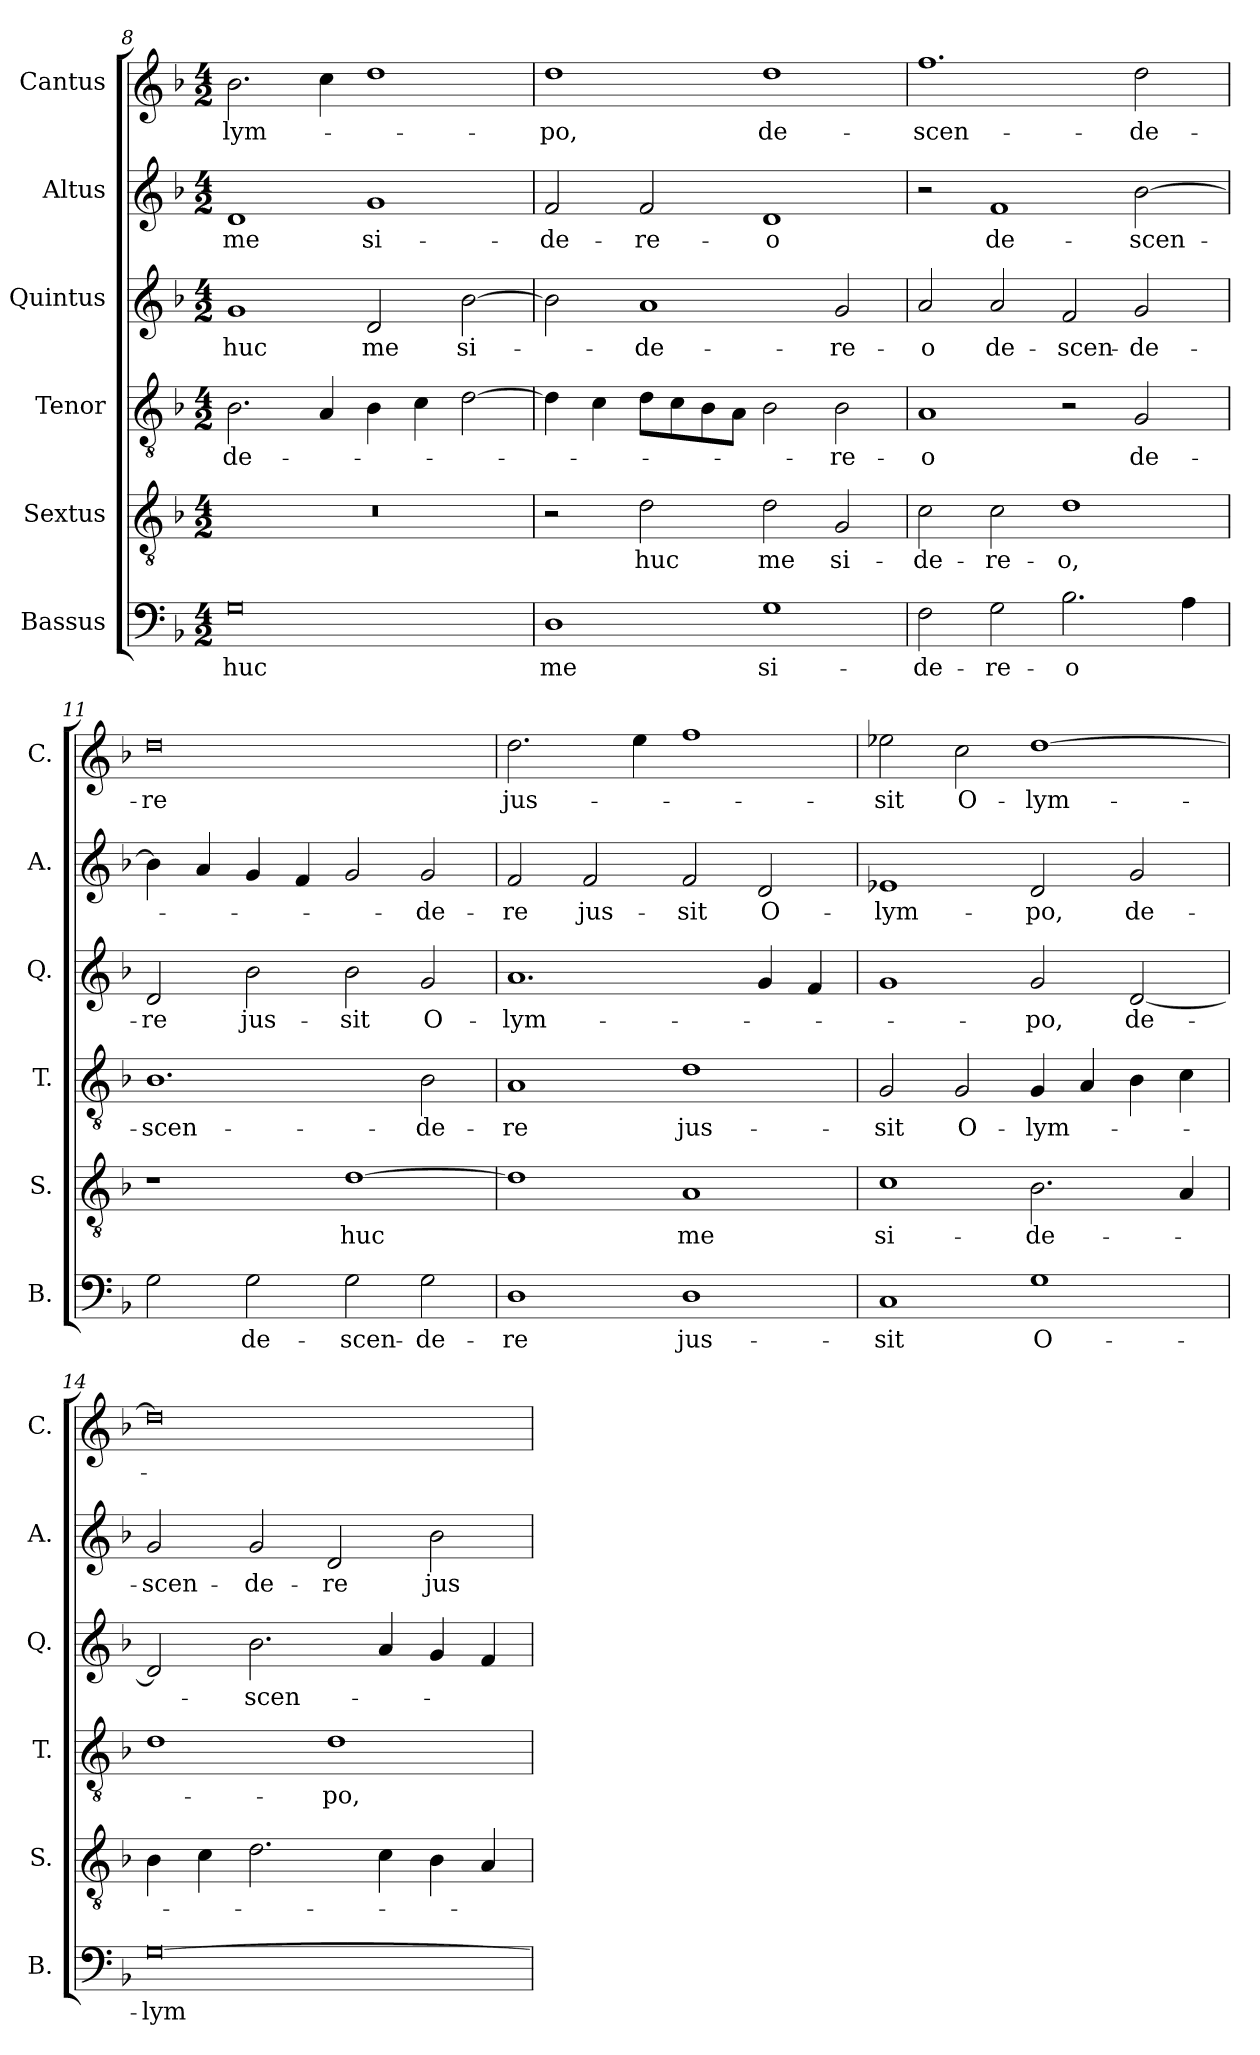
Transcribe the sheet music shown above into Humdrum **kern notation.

**kern	**text	**kern	**text	**kern	**text	**kern	**text	**kern	**text	**kern	**text
*part6	*part6	*part5	*part5	*part4	*part4	*part3	*part3	*part2	*part2	*part1	*part1
*staff6	*staff6	*staff5	*staff5	*staff4	*staff4	*staff3	*staff3	*staff2	*staff2	*staff1	*staff1
*I"Bassus	*	*I"Sextus	*	*I"Tenor	*	*I"Quintus	*	*I"Altus	*	*I"Cantus	*
*I'B.	*	*I'S.	*	*I'T.	*	*I'Q.	*	*I'A.	*	*I'C.	*
*clefF4	*	*clefGv2	*	*clefGv2	*	*clefG2	*	*clefG2	*	*clefG2	*
*k[b-]	*	*k[b-]	*	*k[b-]	*	*k[b-]	*	*k[b-]	*	*k[b-]	*
*M4/2	*	*M4/2	*	*M4/2	*	*M4/2	*	*M4/2	*	*M4/2	*
=8	=8	=8	=8	=8	=8	=8	=8	=8	=8	=8	=8
!	!LO:LY:b	!	!	!	!LO:LY:b	!	!LO:LY:b	!	!LO:LY:b	!	!LO:LY:b
0G	huc	0r	.	2.B-\	-de-	1g	huc	1d	me	2.b-\	-lym-
.	.	.	.	4A/	.	.	.	.	.	4cc\	.
!	!	!	!	!	!	!	!LO:LY:b	!	!LO:LY:b	!	!
.	.	.	.	4B-\	.	2d/	me	1g	si-	1dd	.
.	.	.	.	4c\	.	.	.	.	.	.	.
!	!	!	!	!	!	!	!LO:LY:b	!	!	!	!
.	.	.	.	[2d\	.	[2b-\	si-	.	.	.	.
!!LO:LB:g=z
=9	=9	=9	=9	=9	=9	=9	=9	=9	=9	=9	=9
!	!LO:LY:b	!	!	!	!	!	!	!	!LO:LY:b	!	!LO:LY:b
1D	me	2r	.	4d\]	.	2b-\]	.	2f/	-de-	1dd	-po,
.	.	.	.	4c\	.	.	.	.	.	.	.
!	!	!	!LO:LY:b	!	!	!	!LO:LY:b	!	!LO:LY:b	!	!
.	.	2d\	huc	8d\L	.	1a	-de-	2f/	-re-	.	.
.	.	.	.	8c\	.	.	.	.	.	.	.
.	.	.	.	8B-\	.	.	.	.	.	.	.
.	.	.	.	8A\J	.	.	.	.	.	.	.
!	!LO:LY:b	!	!LO:LY:b	!	!	!	!	!	!LO:LY:b	!	!LO:LY:b
1G	si-	2d\	me	2B-\	.	.	.	1d	-o	1dd	de-
!	!	!	!LO:LY:b	!	!LO:LY:b	!	!LO:LY:b	!	!	!	!
.	.	2G/	si-	2B-\	-re-	2g/	-re-	.	.	.	.
=10	=10	=10	=10	=10	=10	=10	=10	=10	=10	=10	=10
!	!LO:LY:b	!	!LO:LY:b	!	!LO:LY:b	!	!LO:LY:b	!	!	!	!LO:LY:b
2F\	-de-	2c\	-de-	1A	-o	2a/	-o	2r	.	1.ff	-scen-
!	!LO:LY:b	!	!LO:LY:b	!	!	!	!LO:LY:b	!	!LO:LY:b	!	!
2G\	-re-	2c\	-re-	.	.	2a/	de-	1f	de-	.	.
!	!LO:LY:b	!	!LO:LY:b	!	!	!	!LO:LY:b	!	!	!	!
2.B-\	-o	1d	-o,	2r	.	2f/	-scen-	.	.	.	.
!	!	!	!	!	!LO:LY:b	!	!LO:LY:b	!	!LO:LY:b	!	!LO:LY:b
.	.	.	.	2G/	de-	2g/	-de-	[2b-\	-scen-	2dd\	-de-
4A\	.	.	.	.	.	.	.	.	.	.	.
=11	=11	=11	=11	=11	=11	=11	=11	=11	=11	=11	=11
!	!	!	!	!	!LO:LY:b	!	!LO:LY:b	!	!	!	!LO:LY:b
2G\	.	1r	.	1.B-	-scen-	2d/	-re	4b-\]	.	0dd	-re
.	.	.	.	.	.	.	.	4a/	.	.	.
!	!LO:LY:b	!	!	!	!	!	!LO:LY:b	!	!	!	!
2G\	de-	.	.	.	.	2b-\	jus-	4g/	.	.	.
.	.	.	.	.	.	.	.	4f/	.	.	.
!	!LO:LY:b	!	!LO:LY:b	!	!	!	!LO:LY:b	!	!	!	!
2G\	-scen-	[1d	huc	.	.	2b-\	-sit	2g/	.	.	.
!	!LO:LY:b	!	!	!	!LO:LY:b	!	!LO:LY:b	!	!LO:LY:b	!	!
2G\	-de-	.	.	2B-\	-de-	2g/	O-	2g/	-de-	.	.
=12	=12	=12	=12	=12	=12	=12	=12	=12	=12	=12	=12
!	!LO:LY:b	!	!	!	!LO:LY:b	!	!LO:LY:b	!	!LO:LY:b	!	!LO:LY:b
1D	-re	1d]	.	1A	-re	1.a	-lym-	2f/	-re	2.dd\	jus-
!	!	!	!	!	!	!	!	!	!LO:LY:b	!	!
.	.	.	.	.	.	.	.	2f/	jus-	.	.
.	.	.	.	.	.	.	.	.	.	4ee\	.
!	!LO:LY:b	!	!LO:LY:b	!	!LO:LY:b	!	!	!	!LO:LY:b	!	!
1D	jus-	1A	me	1d	jus-	.	.	2f/	-sit	1ff	.
!	!	!	!	!	!	!	!	!	!LO:LY:b	!	!
.	.	.	.	.	.	4g/	.	2d/	O-	.	.
.	.	.	.	.	.	4f/	.	.	.	.	.
=13	=13	=13	=13	=13	=13	=13	=13	=13	=13	=13	=13
!	!LO:LY:b	!	!LO:LY:b	!	!LO:LY:b	!	!	!	!LO:LY:b	!	!LO:LY:b
1C	-sit	1c	si-	2G/	-sit	1g	.	1e-X	-lym-	2ee-X\	-sit
!	!	!	!	!	!LO:LY:b	!	!	!	!	!	!LO:LY:b
.	.	.	.	2G/	O-	.	.	.	.	2cc\	O-
!	!LO:LY:b	!	!LO:LY:b	!	!LO:LY:b	!	!LO:LY:b	!	!LO:LY:b	!	!LO:LY:b
1G	O-	2.B-\	-de-	4G/	-lym-	2g/	-po,	2d/	-po,	[1dd	-lym-
.	.	.	.	4A/	.	.	.	.	.	.	.
!	!	!	!	!	!	!	!LO:LY:b	!	!LO:LY:b	!	!
.	.	.	.	4B-\	.	[2d/	de-	2g/	de-	.	.
.	.	4A/	.	4c\	.	.	.	.	.	.	.
=14	=14	=14	=14	=14	=14	=14	=14	=14	=14	=14	=14
!	!LO:LY:b	!	!	!	!	!	!	!	!LO:LY:b	!	!
[0G	-lym-	4B-\	.	1d	.	2d/]	.	2g/	-scen-	0dd]	.
.	.	4c\	.	.	.	.	.	.	.	.	.
!	!	!	!	!	!	!	!LO:LY:b	!	!LO:LY:b	!	!
.	.	2.d\	.	.	.	2.b-\	-scen-	2g/	-de-	.	.
!	!	!	!	!	!LO:LY:b	!	!	!	!LO:LY:b	!	!
.	.	.	.	1d	-po,	.	.	2d/	-re	.	.
.	.	4c\	.	.	.	4a/	.	.	.	.	.
!	!	!	!	!	!	!	!	!	!LO:LY:b	!	!
.	.	4B-\	.	.	.	4g/	.	2b-\	jus-	.	.
.	.	4A/	.	.	.	4f/	.	.	.	.	.
=	=	=	=	=	=	=	=	=	=	=	=
*-	*-	*-	*-	*-	*-	*-	*-	*-	*-	*-	*-
